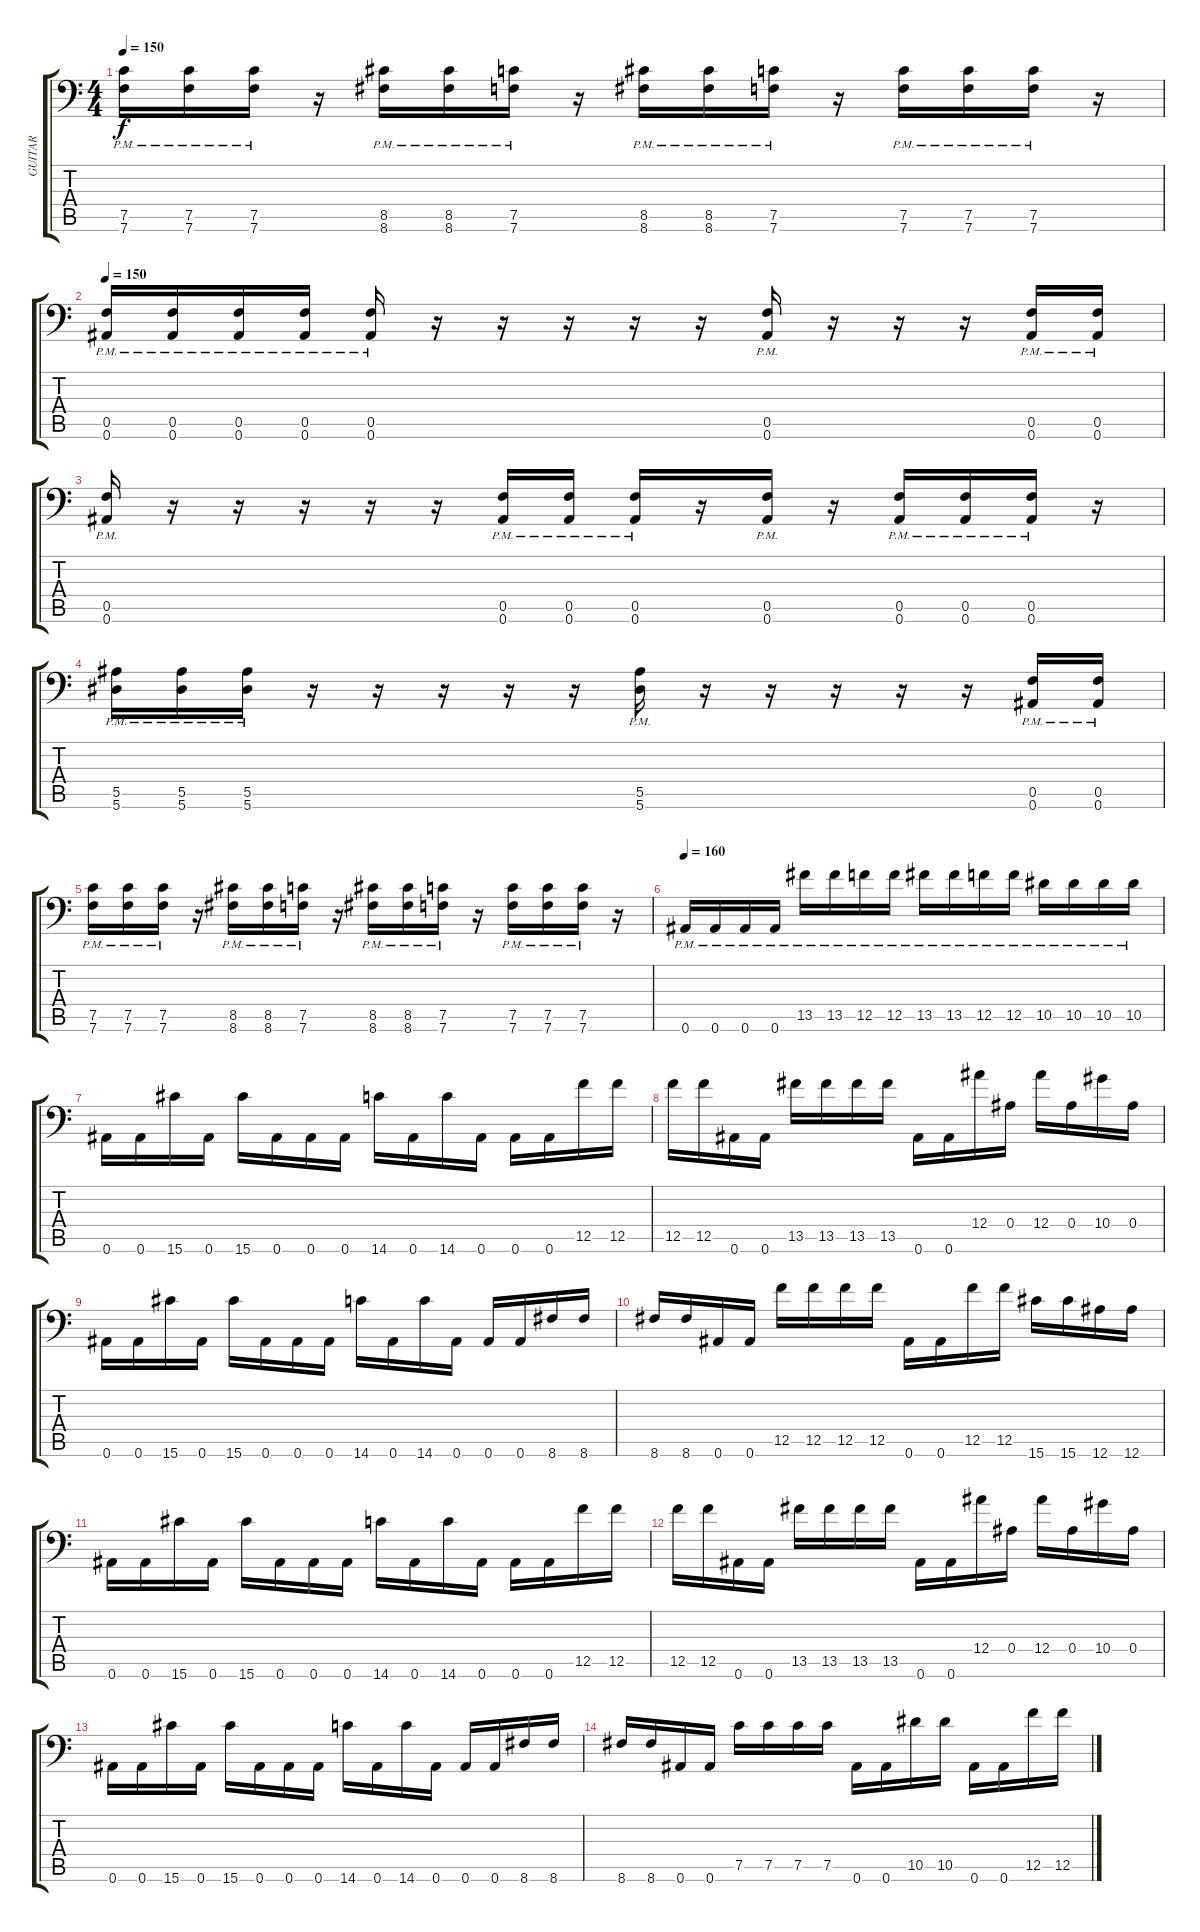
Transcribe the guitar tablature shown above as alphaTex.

\track ("GUITAR " "GUITAR ") {instrument distortionguitar}
\staff {score tabs}
\tuning (C4 G3 Eb3 Bb2 F2 Bb1) {hide}
\ts (4 4)
\tempo 150
\clef f4
\ks c
(7.5{pm} 7.6{pm}).16{dy f} (7.5{pm} 7.6{pm}).16 (7.5{pm} 7.6{pm}).16 r.16 (8.5{pm} 8.6{pm}).16 (8.5{pm} 8.6{pm}).16 (7.5{pm} 7.6{pm}).16 r.16 (8.5{pm} 8.6{pm}).16 (8.5{pm} 8.6{pm}).16 (7.5{pm} 7.6{pm}).16 r.16 (7.5{pm} 7.6{pm}).16 (7.5{pm} 7.6{pm}).16 (7.5{pm} 7.6{pm}).16 r.16 |
\tempo 150
(0.5{pm} 0.6{pm}).16 (0.5{pm} 0.6{pm}).16 (0.5{pm} 0.6{pm}).16 (0.5{pm} 0.6{pm}).16 (0.5{pm} 0.6{pm}).16 r.16 r.16 r.16 r.16 r.16 (0.5{pm} 0.6{pm}).16 r.16 r.16 r.16 (0.5{pm} 0.6{pm}).16 (0.5{pm} 0.6{pm}).16 |
(0.5{pm} 0.6{pm}).16 r.16 r.16 r.16 r.16 r.16 (0.5{pm} 0.6{pm}).16 (0.5{pm} 0.6{pm}).16 (0.5{pm} 0.6{pm}).16 r.16 (0.5{pm} 0.6{pm}).16 r.16 (0.5{pm} 0.6{pm}).16 (0.5{pm} 0.6{pm}).16 (0.5{pm} 0.6{pm}).16 r.16 |
(5.5{pm} 5.6{pm}).16 (5.5{pm} 5.6{pm}).16 (5.5{pm} 5.6{pm}).16 r.16 r.16 r.16 r.16 r.16 (5.5{pm} 5.6{pm}).16 r.16 r.16 r.16 r.16 r.16 (0.5{pm} 0.6{pm}).16 (0.5{pm} 0.6{pm}).16 |
(7.5{pm} 7.6{pm}).16 (7.5{pm} 7.6{pm}).16 (7.5{pm} 7.6{pm}).16 r.16 (8.5{pm} 8.6{pm}).16 (8.5{pm} 8.6{pm}).16 (7.5{pm} 7.6{pm}).16 r.16 (8.5{pm} 8.6{pm}).16 (8.5{pm} 8.6{pm}).16 (7.5{pm} 7.6{pm}).16 r.16 (7.5{pm} 7.6{pm}).16 (7.5{pm} 7.6{pm}).16 (7.5{pm} 7.6{pm}).16 r.16 |
\tempo 160
0.6{pm}.16 0.6{pm}.16 0.6{pm}.16 0.6{pm}.16 13.5{pm}.16 13.5{pm}.16 12.5{pm}.16 12.5{pm}.16 13.5{pm}.16 13.5{pm}.16 12.5{pm}.16 12.5{pm}.16 10.5{pm}.16 10.5{pm}.16 10.5{pm}.16 10.5{pm}.16 |
0.6.16 0.6.16 15.6.16 0.6.16 15.6.16 0.6.16 0.6.16 0.6.16 14.6.16 0.6.16 14.6.16 0.6.16 0.6.16 0.6.16 12.5.16 12.5.16 |
12.5.16 12.5.16 0.6.16 0.6.16 13.5.16 13.5.16 13.5.16 13.5.16 0.6.16 0.6.16 12.4.16 0.4.16 12.4.16 0.4.16 10.4.16 0.4.16 |
0.6.16 0.6.16 15.6.16 0.6.16 15.6.16 0.6.16 0.6.16 0.6.16 14.6.16 0.6.16 14.6.16 0.6.16 0.6.16 0.6.16 8.6.16 8.6.16 |
8.6.16 8.6.16 0.6.16 0.6.16 12.5.16 12.5.16 12.5.16 12.5.16 0.6.16 0.6.16 12.5.16 12.5.16 15.6.16 15.6.16 12.6.16 12.6.16 |
0.6.16 0.6.16 15.6.16 0.6.16 15.6.16 0.6.16 0.6.16 0.6.16 14.6.16 0.6.16 14.6.16 0.6.16 0.6.16 0.6.16 12.5.16 12.5.16 |
12.5.16 12.5.16 0.6.16 0.6.16 13.5.16 13.5.16 13.5.16 13.5.16 0.6.16 0.6.16 12.4.16 0.4.16 12.4.16 0.4.16 10.4.16 0.4.16 |
0.6.16 0.6.16 15.6.16 0.6.16 15.6.16 0.6.16 0.6.16 0.6.16 14.6.16 0.6.16 14.6.16 0.6.16 0.6.16 0.6.16 8.6.16 8.6.16 |
8.6.16 8.6.16 0.6.16 0.6.16 7.5.16 7.5.16 7.5.16 7.5.16 0.6.16 0.6.16 10.5.16 10.5.16 0.6.16 0.6.16 12.5.16 12.5.16
